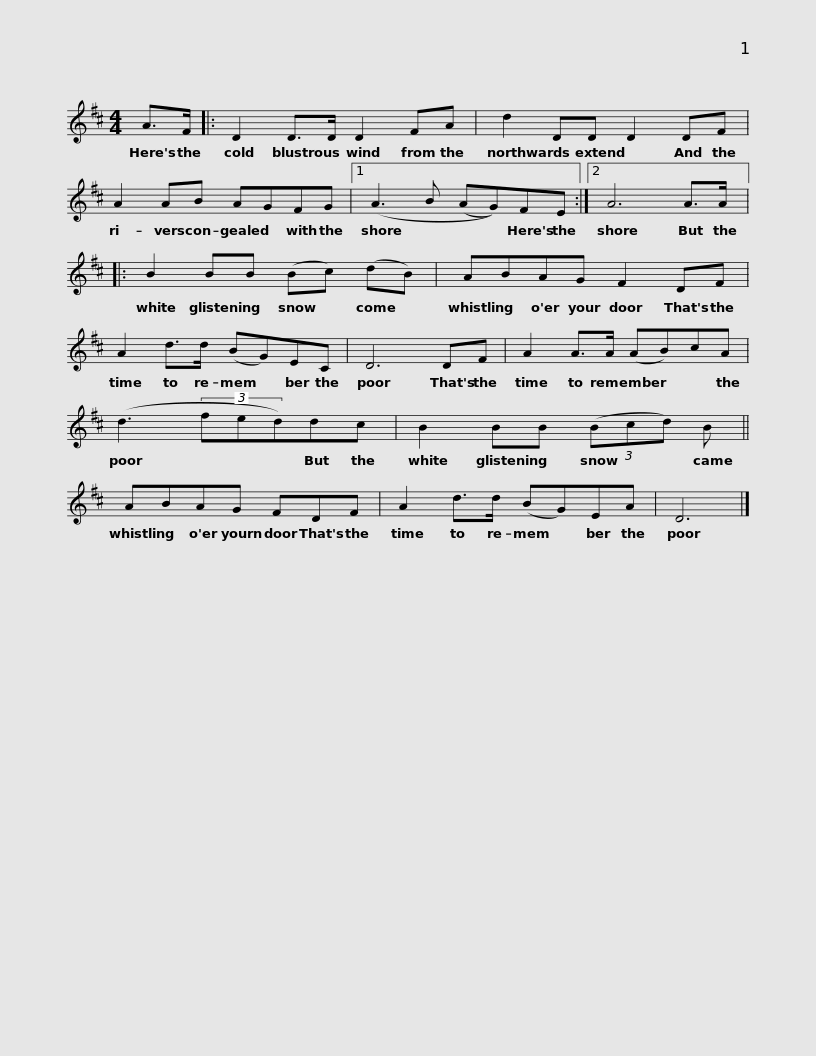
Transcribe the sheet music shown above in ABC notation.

X:1
L:1/8
M:4/4
I:linebreak $
K:D
V:1 treble
V:1
 A>F |: D2 D>D D2 FA | d2 DD D2 DF | A2 AB AGFG |1$ (A3 B (AG))FE :|2 %5
 A6 A>A |: B2 BB (Bc) (dB) | ABAG F2 DF |$ A2 d>d (BG)EC | D6 DF | %10
 A2 A>A (AB)cA | (d3 (3fed)dc |$ B2 BB (3(Bcd) B || ABAG FDF | A2 d>d (BG)EA | %15
 D6 |] %16
